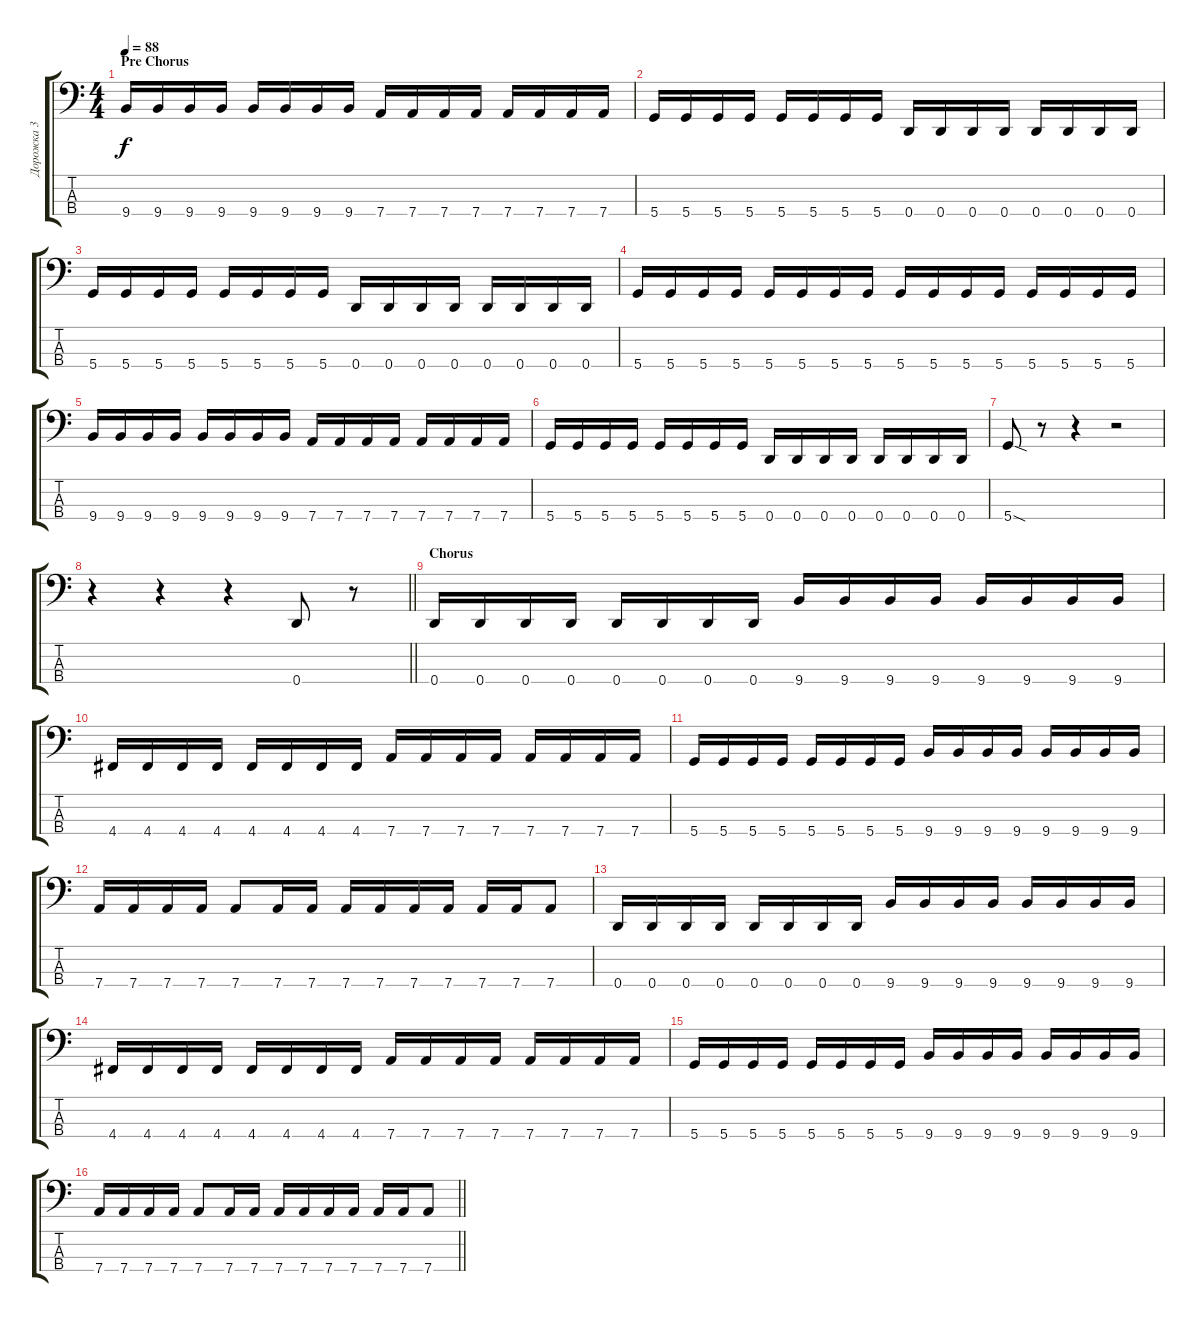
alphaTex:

\track ("Дорожка 3" "Дорожка 3") {instrument electricbassfinger}
\staff {score tabs}
\tuning (G2 D2 A1 D1) {hide}
\ts (4 4)
\section ("" "Pre Chorus")
\tempo 88
\clef f4
\ks c
9.4.16{dy f} 9.4.16 9.4.16 9.4.16 9.4.16 9.4.16 9.4.16 9.4.16 7.4.16 7.4.16 7.4.16 7.4.16 7.4.16 7.4.16 7.4.16 7.4.16 |
5.4.16 5.4.16 5.4.16 5.4.16 5.4.16 5.4.16 5.4.16 5.4.16 0.4.16 0.4.16 0.4.16 0.4.16 0.4.16 0.4.16 0.4.16 0.4.16 |
5.4.16 5.4.16 5.4.16 5.4.16 5.4.16 5.4.16 5.4.16 5.4.16 0.4.16 0.4.16 0.4.16 0.4.16 0.4.16 0.4.16 0.4.16 0.4.16 |
5.4.16 5.4.16 5.4.16 5.4.16 5.4.16 5.4.16 5.4.16 5.4.16 5.4.16 5.4.16 5.4.16 5.4.16 5.4.16 5.4.16 5.4.16 5.4.16 |
9.4.16 9.4.16 9.4.16 9.4.16 9.4.16 9.4.16 9.4.16 9.4.16 7.4.16 7.4.16 7.4.16 7.4.16 7.4.16 7.4.16 7.4.16 7.4.16 |
5.4.16 5.4.16 5.4.16 5.4.16 5.4.16 5.4.16 5.4.16 5.4.16 0.4.16 0.4.16 0.4.16 0.4.16 0.4.16 0.4.16 0.4.16 0.4.16 |
5.4{sod}.8 r.8 r.4 r.2 |
\barLineRight lightlight
r.4 r.4 r.4 0.4.8 r.8 |
\section ("" "Chorus")
0.4.16 0.4.16 0.4.16 0.4.16 0.4.16 0.4.16 0.4.16 0.4.16 9.4.16 9.4.16 9.4.16 9.4.16 9.4.16 9.4.16 9.4.16 9.4.16 |
4.4.16 4.4.16 4.4.16 4.4.16 4.4.16 4.4.16 4.4.16 4.4.16 7.4.16 7.4.16 7.4.16 7.4.16 7.4.16 7.4.16 7.4.16 7.4.16 |
5.4.16 5.4.16 5.4.16 5.4.16 5.4.16 5.4.16 5.4.16 5.4.16 9.4.16 9.4.16 9.4.16 9.4.16 9.4.16 9.4.16 9.4.16 9.4.16 |
7.4.16 7.4.16 7.4.16 7.4.16 7.4.8 7.4.16 7.4.16 7.4.16 7.4.16 7.4.16 7.4.16 7.4.16 7.4.16 7.4.8 |
0.4.16 0.4.16 0.4.16 0.4.16 0.4.16 0.4.16 0.4.16 0.4.16 9.4.16 9.4.16 9.4.16 9.4.16 9.4.16 9.4.16 9.4.16 9.4.16 |
4.4.16 4.4.16 4.4.16 4.4.16 4.4.16 4.4.16 4.4.16 4.4.16 7.4.16 7.4.16 7.4.16 7.4.16 7.4.16 7.4.16 7.4.16 7.4.16 |
5.4.16 5.4.16 5.4.16 5.4.16 5.4.16 5.4.16 5.4.16 5.4.16 9.4.16 9.4.16 9.4.16 9.4.16 9.4.16 9.4.16 9.4.16 9.4.16 |
\barLineRight lightlight
7.4.16 7.4.16 7.4.16 7.4.16 7.4.8 7.4.16 7.4.16 7.4.16 7.4.16 7.4.16 7.4.16 7.4.16 7.4.16 7.4.8
